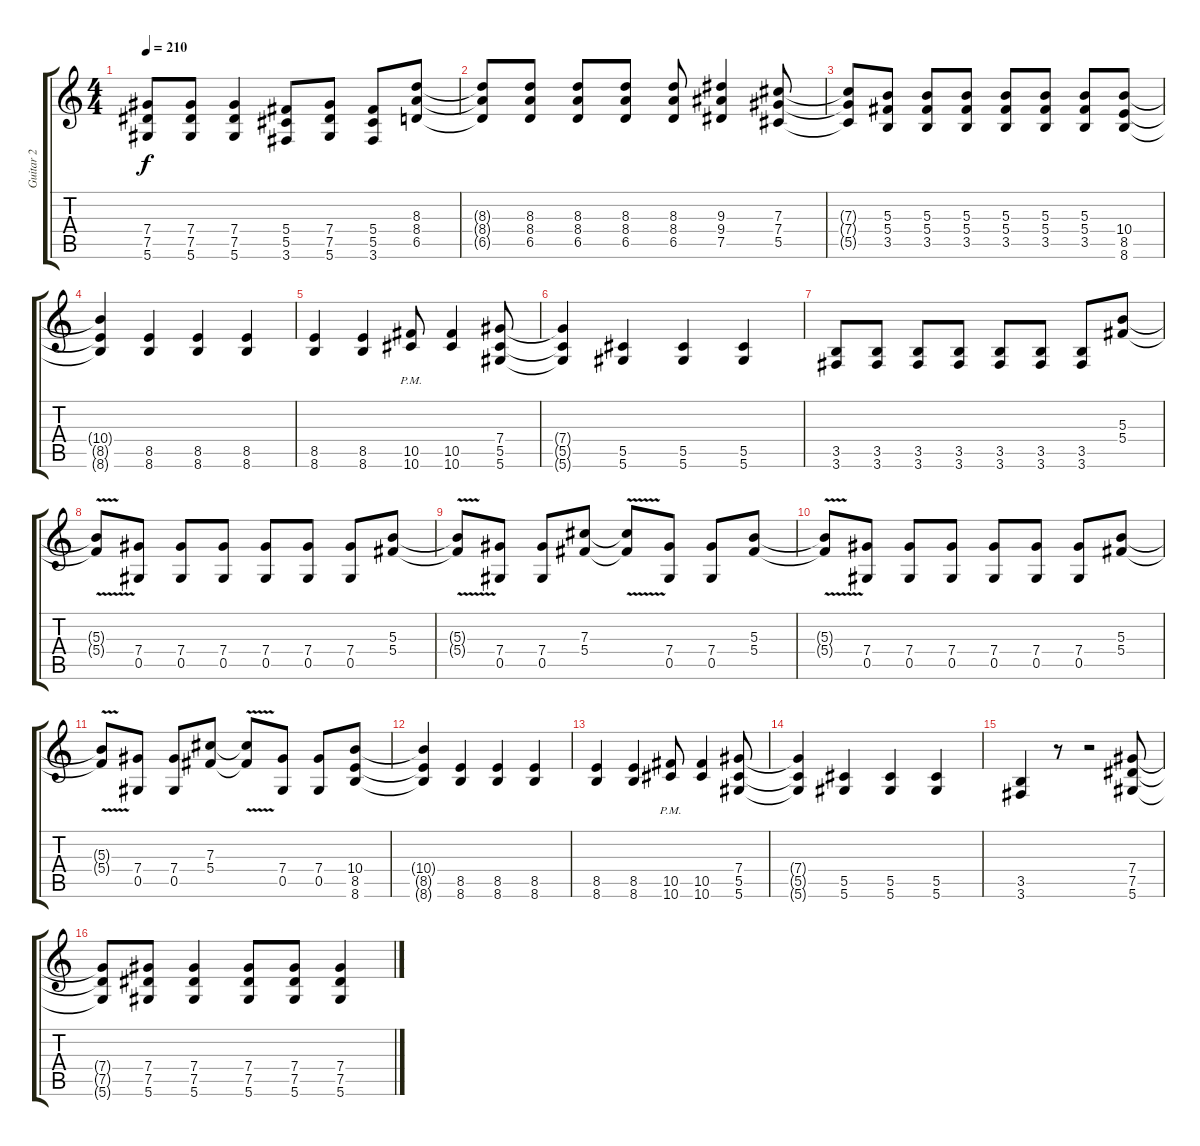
\track ("Guitar 2" "Guitar 2") {instrument distortionguitar}
\staff {score tabs}
\tuning (Eb4 Bb3 Gb3 Db3 Ab2 Eb2) {hide}
\ts (4 4)
\tempo 210
\clef g2
\ks c
(7.4 7.5 5.6).8{dy f} (7.4 7.5 5.6).8 (7.4 7.5 5.6).4 (5.4 5.5 3.6).8 (7.4 7.5 5.6).8 (5.4 5.5 3.6).8 (8.3 8.4 6.5).8 |
(8.3{t} 8.4{t} 6.5{t}).8 (8.3 8.4 6.5).8 (8.3 8.4 6.5).8 (8.3 8.4 6.5).8 (8.3 8.4 6.5).8 (9.3 9.4 7.5).4 (7.3 7.4 5.5).8 |
(7.3{t} 7.4{t} 5.5{t}).8 (5.3 5.4 3.5).8 (5.3 5.4 3.5).8 (5.3 5.4 3.5).8 (5.3 5.4 3.5).8 (5.3 5.4 3.5).8 (5.3 5.4 3.5).8 (10.4 8.5 8.6).8 |
(10.4{t} 8.5{t} 8.6{t}).4 (8.5 8.6).4 (8.5 8.6).4 (8.5 8.6).4 |
(8.5 8.6).4 (8.5 8.6).4 (10.5{pm} 10.6{pm}).8 (10.5 10.6).4 (7.4 5.5 5.6).8 |
(7.4{t} 5.5{t} 5.6{t}).4 (5.5 5.6).4 (5.5 5.6).4 (5.5 5.6).4 |
(3.5 3.6).8 (3.5 3.6).8 (3.5 3.6).8 (3.5 3.6).8 (3.5 3.6).8 (3.5 3.6).8 (3.5 3.6).8 (5.3 5.4).8 |
(5.3{v t} 5.4{v t}).8 (7.4 0.5).8 (7.4 0.5).8 (7.4 0.5).8 (7.4 0.5).8 (7.4 0.5).8 (7.4 0.5).8 (5.3 5.4).8 |
(5.3{v t} 5.4{v t}).8 (7.4 0.5).8 (7.4 0.5).8 (7.3 5.4).8 (7.3{v t} 5.4{v t}).8 (7.4 0.5).8 (7.4 0.5).8 (5.3 5.4).8 |
(5.3{v t} 5.4{v t}).8 (7.4 0.5).8 (7.4 0.5).8 (7.4 0.5).8 (7.4 0.5).8 (7.4 0.5).8 (7.4 0.5).8 (5.3 5.4).8 |
(5.3{v t} 5.4{v t}).8 (7.4 0.5).8 (7.4 0.5).8 (7.3 5.4).8 (7.3{v t} 5.4{v t}).8 (7.4 0.5).8 (7.4 0.5).8 (10.4 8.5 8.6).8 |
(10.4{t} 8.5{t} 8.6{t}).4 (8.5 8.6).4 (8.5 8.6).4 (8.5 8.6).4 |
(8.5 8.6).4 (8.5 8.6).4 (10.5{pm} 10.6{pm}).8 (10.5 10.6).4 (7.4 5.5 5.6).8 |
(7.4{t} 5.5{t} 5.6{t}).4 (5.5 5.6).4 (5.5 5.6).4 (5.5 5.6).4 |
(3.5 3.6).4 r.8 r.2 (7.4 7.5 5.6).8 |
(7.4{t} 7.5{t} 5.6{t}).8 (7.4 7.5 5.6).8 (7.4 7.5 5.6).4 (7.4 7.5 5.6).8 (7.4 7.5 5.6).8 (7.4 7.5 5.6).4
